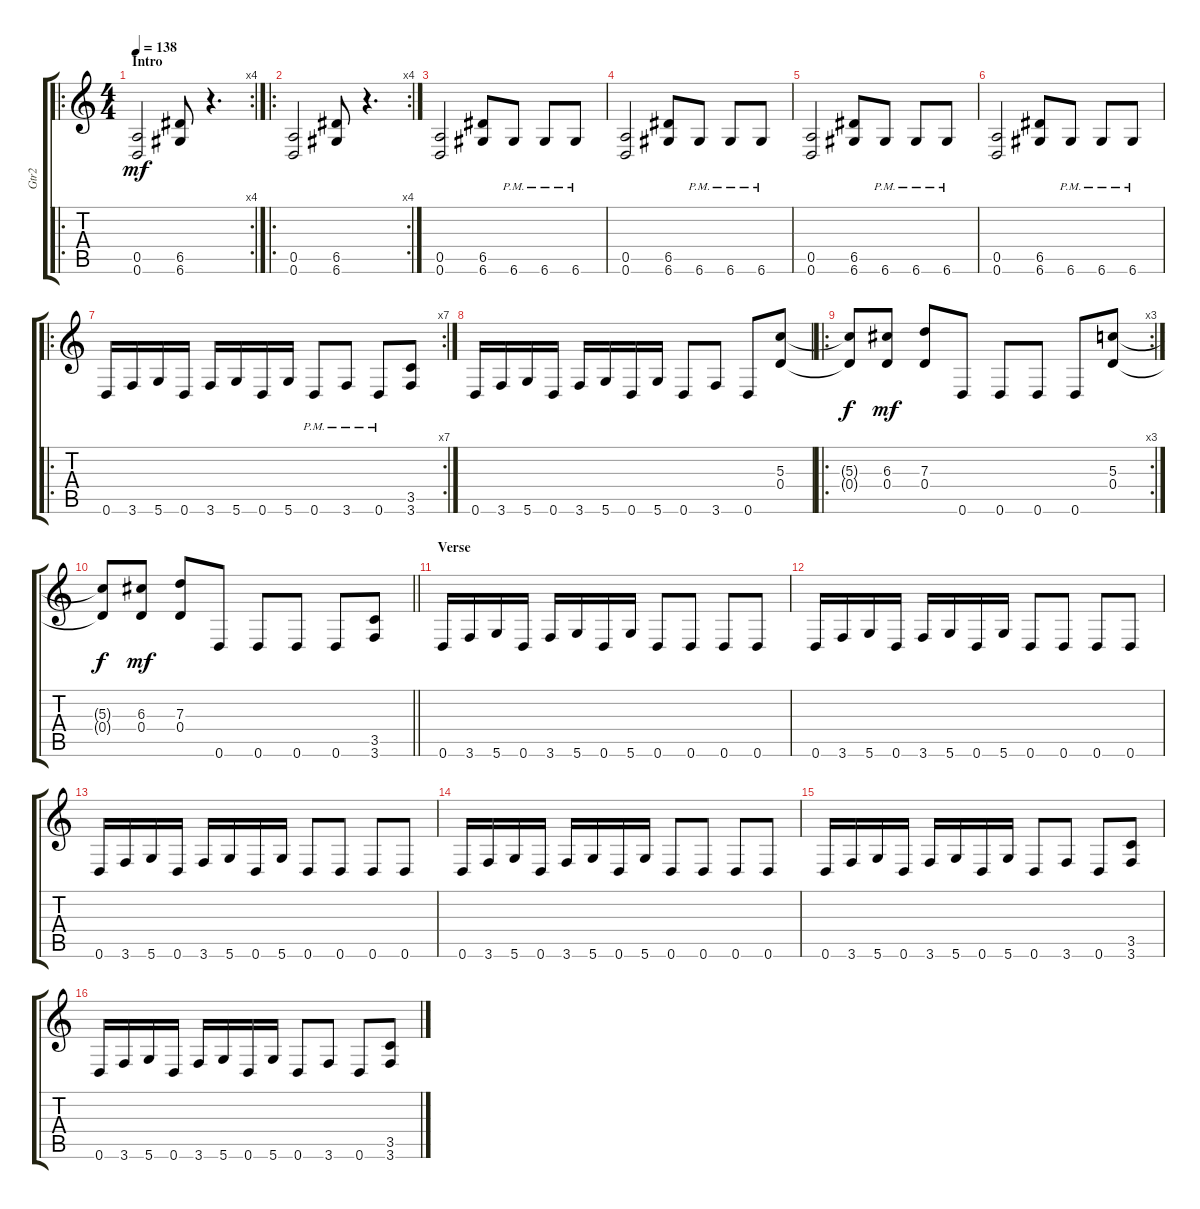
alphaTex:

\track ("Gtr2" "Gtr2") {instrument distortionguitar}
\staff {score tabs}
\tuning (E4 B3 G3 D3 A2 D2) {hide}
\ro
\rc 4
\ts (4 4)
\section ("" "Intro")
\tempo 138
\clef g2
\ks c
(0.5 0.6).2{dy mf instrument distortionguitar} (6.5 6.6).8 r.4{d} |
\ro
\rc 4
(0.5 0.6).2 (6.5 6.6).8 r.4{d} |
(0.5 0.6).2 (6.5 6.6).8 6.6{pm}.8 6.6{pm}.8 6.6{pm}.8 |
(0.5 0.6).2 (6.5 6.6).8 6.6{pm}.8 6.6{pm}.8 6.6{pm}.8 |
(0.5 0.6).2 (6.5 6.6).8 6.6{pm}.8 6.6{pm}.8 6.6{pm}.8 |
(0.5 0.6).2 (6.5 6.6).8 6.6{pm}.8 6.6{pm}.8 6.6{pm}.8 |
\ro
\rc 7
0.6.16 3.6.16 5.6.16 0.6.16 3.6.16 5.6.16 0.6.16 5.6.16 0.6{pm}.8 3.6{pm}.8 0.6{pm}.8 (3.5 3.6).8 |
0.6.16 3.6.16 5.6.16 0.6.16 3.6.16 5.6.16 0.6.16 5.6.16 0.6.8 3.6.8 0.6.8 (5.3 0.4).8 |
\ro
\rc 3
(5.3{t} 0.4{t}).8{dy f} (6.3 0.4).8{dy mf} (7.3 0.4).8 0.6.8 0.6.8 0.6.8 0.6.8 (5.3 0.4).8 |
\barLineRight lightlight
(5.3{t} 0.4{t}).8{dy f} (6.3 0.4).8{dy mf} (7.3 0.4).8 0.6.8 0.6.8 0.6.8 0.6.8 (3.5 3.6).8 |
\section ("" "Verse")
0.6.16 3.6.16 5.6.16 0.6.16 3.6.16 5.6.16 0.6.16 5.6.16 0.6.8 0.6.8 0.6.8 0.6.8 |
0.6.16 3.6.16 5.6.16 0.6.16 3.6.16 5.6.16 0.6.16 5.6.16 0.6.8 0.6.8 0.6.8 0.6.8 |
0.6.16 3.6.16 5.6.16 0.6.16 3.6.16 5.6.16 0.6.16 5.6.16 0.6.8 0.6.8 0.6.8 0.6.8 |
0.6.16 3.6.16 5.6.16 0.6.16 3.6.16 5.6.16 0.6.16 5.6.16 0.6.8 0.6.8 0.6.8 0.6.8 |
0.6.16 3.6.16 5.6.16 0.6.16 3.6.16 5.6.16 0.6.16 5.6.16 0.6.8 3.6.8 0.6.8 (3.5 3.6).8 |
0.6.16 3.6.16 5.6.16 0.6.16 3.6.16 5.6.16 0.6.16 5.6.16 0.6.8 3.6.8 0.6.8 (3.5 3.6).8
